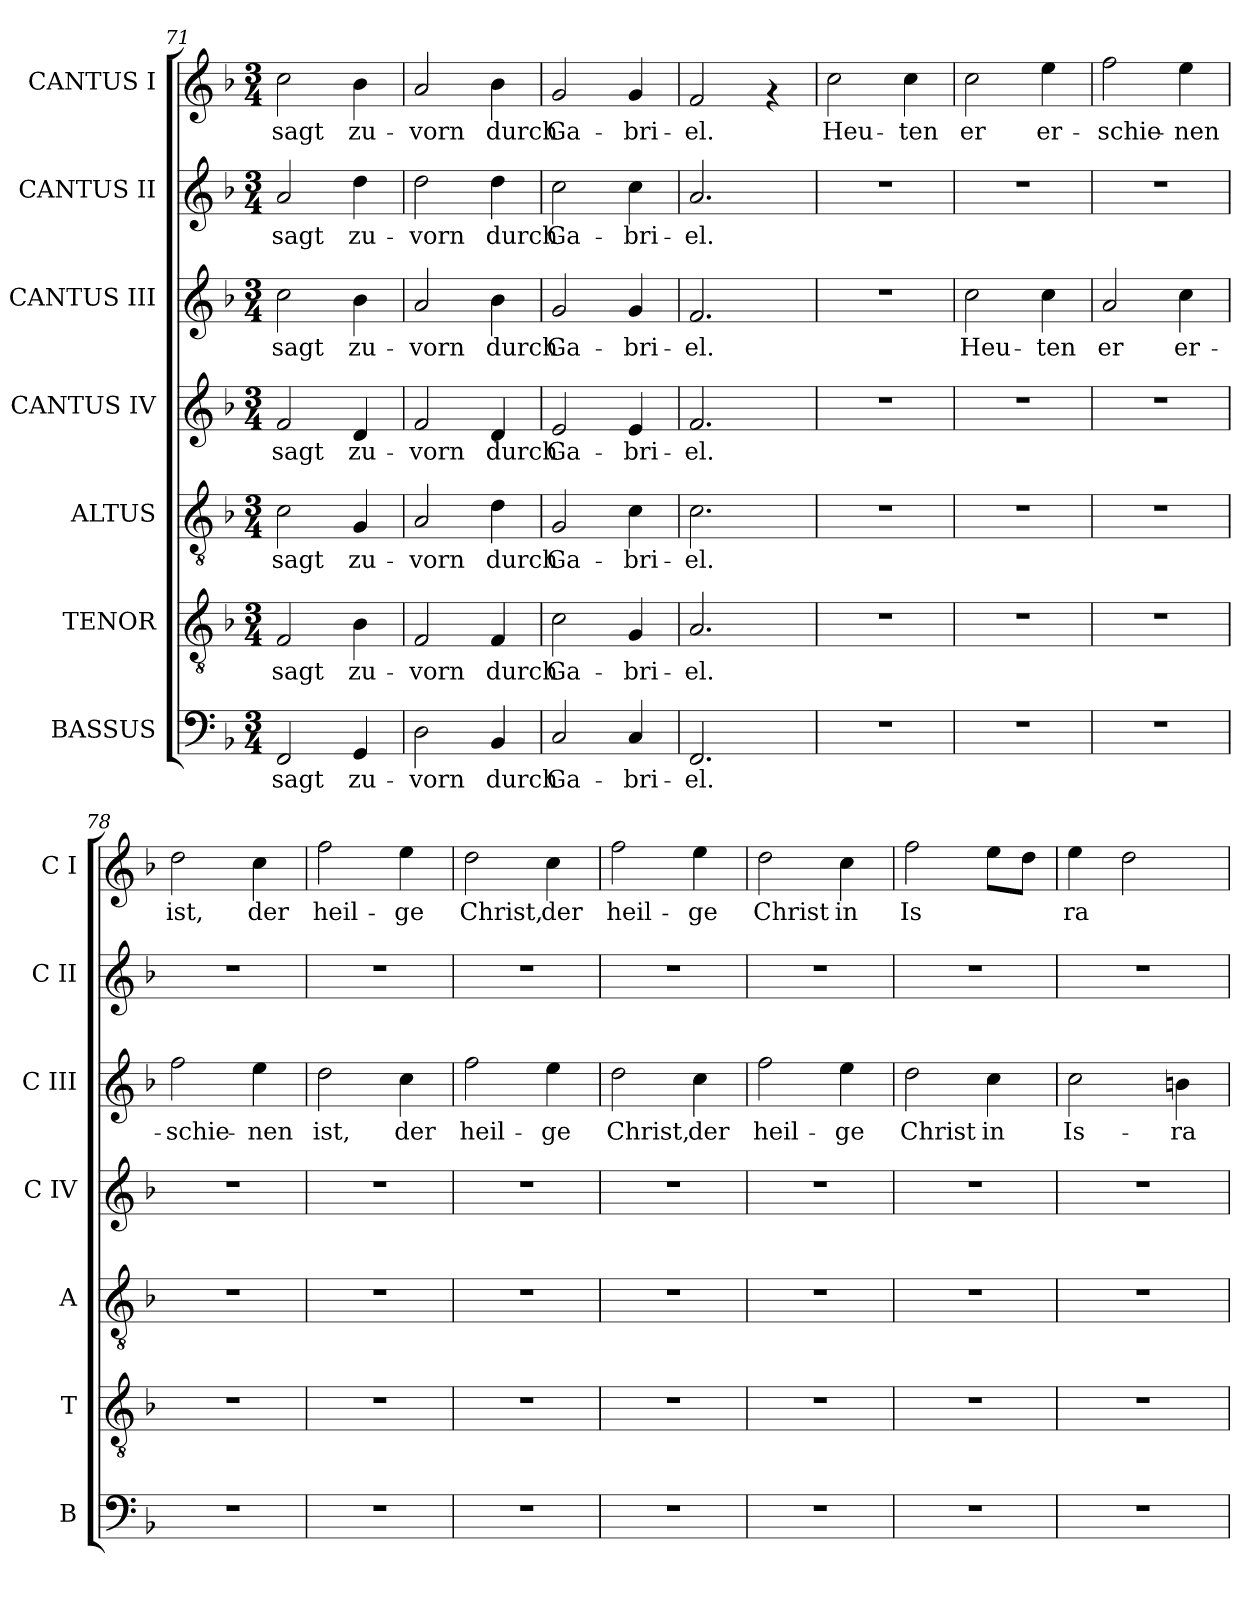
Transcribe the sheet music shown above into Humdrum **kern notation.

**kern	**text	**kern	**text	**kern	**text	**kern	**text	**kern	**text	**kern	**text	**kern	**text
*part7	*part7	*part6	*part6	*part5	*part5	*part4	*part4	*part3	*part3	*part2	*part2	*part1	*part1
*staff7	*staff7	*staff6	*staff6	*staff5	*staff5	*staff4	*staff4	*staff3	*staff3	*staff2	*staff2	*staff1	*staff1
*I"BASSUS	*	*I"TENOR	*	*I"ALTUS	*	*I"CANTUS IV	*	*I"CANTUS III	*	*I"CANTUS II	*	*I"CANTUS I	*
*I'B	*	*I'T	*	*I'A	*	*I'C IV	*	*I'C III	*	*I'C II	*	*I'C I	*
*clefF4	*	*clefGv2	*	*clefGv2	*	*clefG2	*	*clefG2	*	*clefG2	*	*clefG2	*
*k[b-]	*	*k[b-]	*	*k[b-]	*	*k[b-]	*	*k[b-]	*	*k[b-]	*	*k[b-]	*
*F:	*	*F:	*	*F:	*	*F:	*	*F:	*	*F:	*	*F:	*
*M3/4	*	*M3/4	*	*M3/4	*	*M3/4	*	*M3/4	*	*M3/4	*	*M3/4	*
=71	=71	=71	=71	=71	=71	=71	=71	=71	=71	=71	=71	=71	=71
!	!LO:LY:b:cj	!	!LO:LY:b:cj	!	!LO:LY:b:cj	!	!LO:LY:b:cj	!	!LO:LY:b:cj	!	!LO:LY:b:cj	!	!LO:LY:b:cj
2FF/	-sagt	2F/	-sagt	2c\	-sagt	2f/	-sagt	2cc\	-sagt	2a/	-sagt	2cc\	-sagt
!	!LO:LY:b:cj	!	!LO:LY:b:cj	!	!LO:LY:b:cj	!	!LO:LY:b:cj	!	!LO:LY:b:cj	!	!LO:LY:b:cj	!	!LO:LY:b:cj
4GG/	zu-	4B-\	zu-	4G/	zu-	4d/	zu-	4b-\	zu-	4dd\	zu-	4b-\	zu-
=72	=72	=72	=72	=72	=72	=72	=72	=72	=72	=72	=72	=72	=72
!	!LO:LY:b:cj	!	!LO:LY:b:cj	!	!LO:LY:b:cj	!	!LO:LY:b:cj	!	!LO:LY:b:cj	!	!LO:LY:b:cj	!	!LO:LY:b:cj
2D\	-vorn	2F/	-vorn	2A/	-vorn	2f/	-vorn	2a/	-vorn	2dd\	-vorn	2a/	-vorn
!	!LO:LY:b:cj	!	!LO:LY:b:cj	!	!LO:LY:b:cj	!	!LO:LY:b:cj	!	!LO:LY:b:cj	!	!LO:LY:b:cj	!	!LO:LY:b:cj
4BB-/	durch	4F/	durch	4d\	durch	4d/	durch	4b-\	durch	4dd\	durch	4b-\	durch
=73	=73	=73	=73	=73	=73	=73	=73	=73	=73	=73	=73	=73	=73
!	!LO:LY:b:cj	!	!LO:LY:b:cj	!	!LO:LY:b:cj	!	!LO:LY:b:cj	!	!LO:LY:b:cj	!	!LO:LY:b:cj	!	!LO:LY:b:cj
2C/	Ga-	2c\	Ga-	2G/	Ga-	2e/	Ga-	2g/	Ga-	2cc\	Ga-	2g/	Ga-
!	!LO:LY:b:cj	!	!LO:LY:b:cj	!	!LO:LY:b:cj	!	!LO:LY:b:cj	!	!LO:LY:b:cj	!	!LO:LY:b:cj	!	!LO:LY:b:cj
4C/	-bri-	4G/	-bri-	4c\	-bri-	4e/	-bri-	4g/	-bri-	4cc\	-bri-	4g/	-bri-
=74	=74	=74	=74	=74	=74	=74	=74	=74	=74	=74	=74	=74	=74
!	!LO:LY:b:cj	!	!LO:LY:b:cj	!	!LO:LY:b:cj	!	!LO:LY:b:cj	!	!LO:LY:b:cj	!	!LO:LY:b:cj	!	!LO:LY:b:cj
2.FF/	-el.	2.A/	-el.	2.c\	-el.	2.f/	-el.	2.f/	-el.	2.a/	-el.	2f/	-el.
.	.	.	.	.	.	.	.	.	.	.	.	4rf	.
=75	=75	=75	=75	=75	=75	=75	=75	=75	=75	=75	=75	=75	=75
!	!	!	!	!	!	!	!	!	!	!	!	!	!LO:LY:b:cj
2.r	.	2.r	.	2.r	.	2.r	.	2.r	.	2.r	.	2cc\	Heu-
!	!	!	!	!	!	!	!	!	!	!	!	!	!LO:LY:b:cj
.	.	.	.	.	.	.	.	.	.	.	.	4cc\	-ten
=76	=76	=76	=76	=76	=76	=76	=76	=76	=76	=76	=76	=76	=76
!	!	!	!	!	!	!	!	!	!LO:LY:b:cj	!	!	!	!LO:LY:b:cj
2.r	.	2.r	.	2.r	.	2.r	.	2cc\	Heu-	2.r	.	2cc\	er
!	!	!	!	!	!	!	!	!	!LO:LY:b:cj	!	!	!	!LO:LY:b:cj
.	.	.	.	.	.	.	.	4cc\	-ten	.	.	4ee\	er-
!!LO:PB:g=z
=77	=77	=77	=77	=77	=77	=77	=77	=77	=77	=77	=77	=77	=77
!	!	!	!	!	!	!	!	!	!LO:LY:b:cj	!	!	!	!LO:LY:b:cj
2.r	.	2.r	.	2.r	.	2.r	.	2a/	er	2.r	.	2ff\	-schie-
!	!	!	!	!	!	!	!	!	!LO:LY:b:cj	!	!	!	!LO:LY:b:cj
.	.	.	.	.	.	.	.	4cc\	er-	.	.	4ee\	-nen
=78	=78	=78	=78	=78	=78	=78	=78	=78	=78	=78	=78	=78	=78
!	!	!	!	!	!	!	!	!	!LO:LY:b:cj	!	!	!	!LO:LY:b:cj
2.r	.	2.r	.	2.r	.	2.r	.	2ff\	-schie-	2.r	.	2dd\	ist,
!	!	!	!	!	!	!	!	!	!LO:LY:b:cj	!	!	!	!LO:LY:b:cj
.	.	.	.	.	.	.	.	4ee\	-nen	.	.	4cc\	der
=79	=79	=79	=79	=79	=79	=79	=79	=79	=79	=79	=79	=79	=79
!	!	!	!	!	!	!	!	!	!LO:LY:b:cj	!	!	!	!LO:LY:b:cj
2.r	.	2.r	.	2.r	.	2.r	.	2dd\	ist,	2.r	.	2ff\	heil-
!	!	!	!	!	!	!	!	!	!LO:LY:b:cj	!	!	!	!LO:LY:b:cj
.	.	.	.	.	.	.	.	4cc\	der	.	.	4ee\	-ge
=80	=80	=80	=80	=80	=80	=80	=80	=80	=80	=80	=80	=80	=80
!	!	!	!	!	!	!	!	!	!LO:LY:b:cj	!	!	!	!LO:LY:b:cj
2.r	.	2.r	.	2.r	.	2.r	.	2ff\	heil-	2.r	.	2dd\	Christ,
!	!	!	!	!	!	!	!	!	!LO:LY:b:cj	!	!	!	!LO:LY:b:cj
.	.	.	.	.	.	.	.	4ee\	-ge	.	.	4cc\	der
=81	=81	=81	=81	=81	=81	=81	=81	=81	=81	=81	=81	=81	=81
!	!	!	!	!	!	!	!	!	!LO:LY:b:cj	!	!	!	!LO:LY:b:cj
2.r	.	2.r	.	2.r	.	2.r	.	2dd\	Christ,	2.r	.	2ff\	heil-
!	!	!	!	!	!	!	!	!	!LO:LY:b:cj	!	!	!	!LO:LY:b:cj
.	.	.	.	.	.	.	.	4cc\	der	.	.	4ee\	-ge
=82	=82	=82	=82	=82	=82	=82	=82	=82	=82	=82	=82	=82	=82
!	!	!	!	!	!	!	!	!	!LO:LY:b:cj	!	!	!	!LO:LY:b:cj
2.r	.	2.r	.	2.r	.	2.r	.	2ff\	heil-	2.r	.	2dd\	Christ
!	!	!	!	!	!	!	!	!	!LO:LY:b:cj	!	!	!	!LO:LY:b:cj
.	.	.	.	.	.	.	.	4ee\	-ge	.	.	4cc\	in
=83	=83	=83	=83	=83	=83	=83	=83	=83	=83	=83	=83	=83	=83
!	!	!	!	!	!	!	!	!	!LO:LY:b:cj	!	!	!	!LO:LY:b:cj
2.r	.	2.r	.	2.r	.	2.r	.	2dd\	Christ	2.r	.	2ff\	Is-
!	!	!	!	!	!	!	!	!	!LO:LY:b:cj	!	!	!	!LO:LY:b:cj
.	.	.	.	.	.	.	.	4cc\	in	.	.	8ee\L	--
!	!	!	!	!	!	!	!	!	!	!	!	!	!LO:LY:b:cj
.	.	.	.	.	.	.	.	.	.	.	.	8dd\J	--
=84	=84	=84	=84	=84	=84	=84	=84	=84	=84	=84	=84	=84	=84
!	!	!	!	!	!	!	!	!	!LO:LY:b:cj	!	!	!	!LO:LY:b:cj
2.r	.	2.r	.	2.r	.	2.r	.	2cc\	Is-	2.r	.	4ee\	-ra-
!	!	!	!	!	!	!	!	!	!	!	!	!	!LO:LY:b:cj
.	.	.	.	.	.	.	.	.	.	.	.	2dd\	--
!	!	!	!	!	!	!	!	!	!LO:LY:b:cj	!	!	!	!
.	.	.	.	.	.	.	.	4bn\	-ra-	.	.	.	.
=	=	=	=	=	=	=	=	=	=	=	=	=	=
*-	*-	*-	*-	*-	*-	*-	*-	*-	*-	*-	*-	*-	*-
